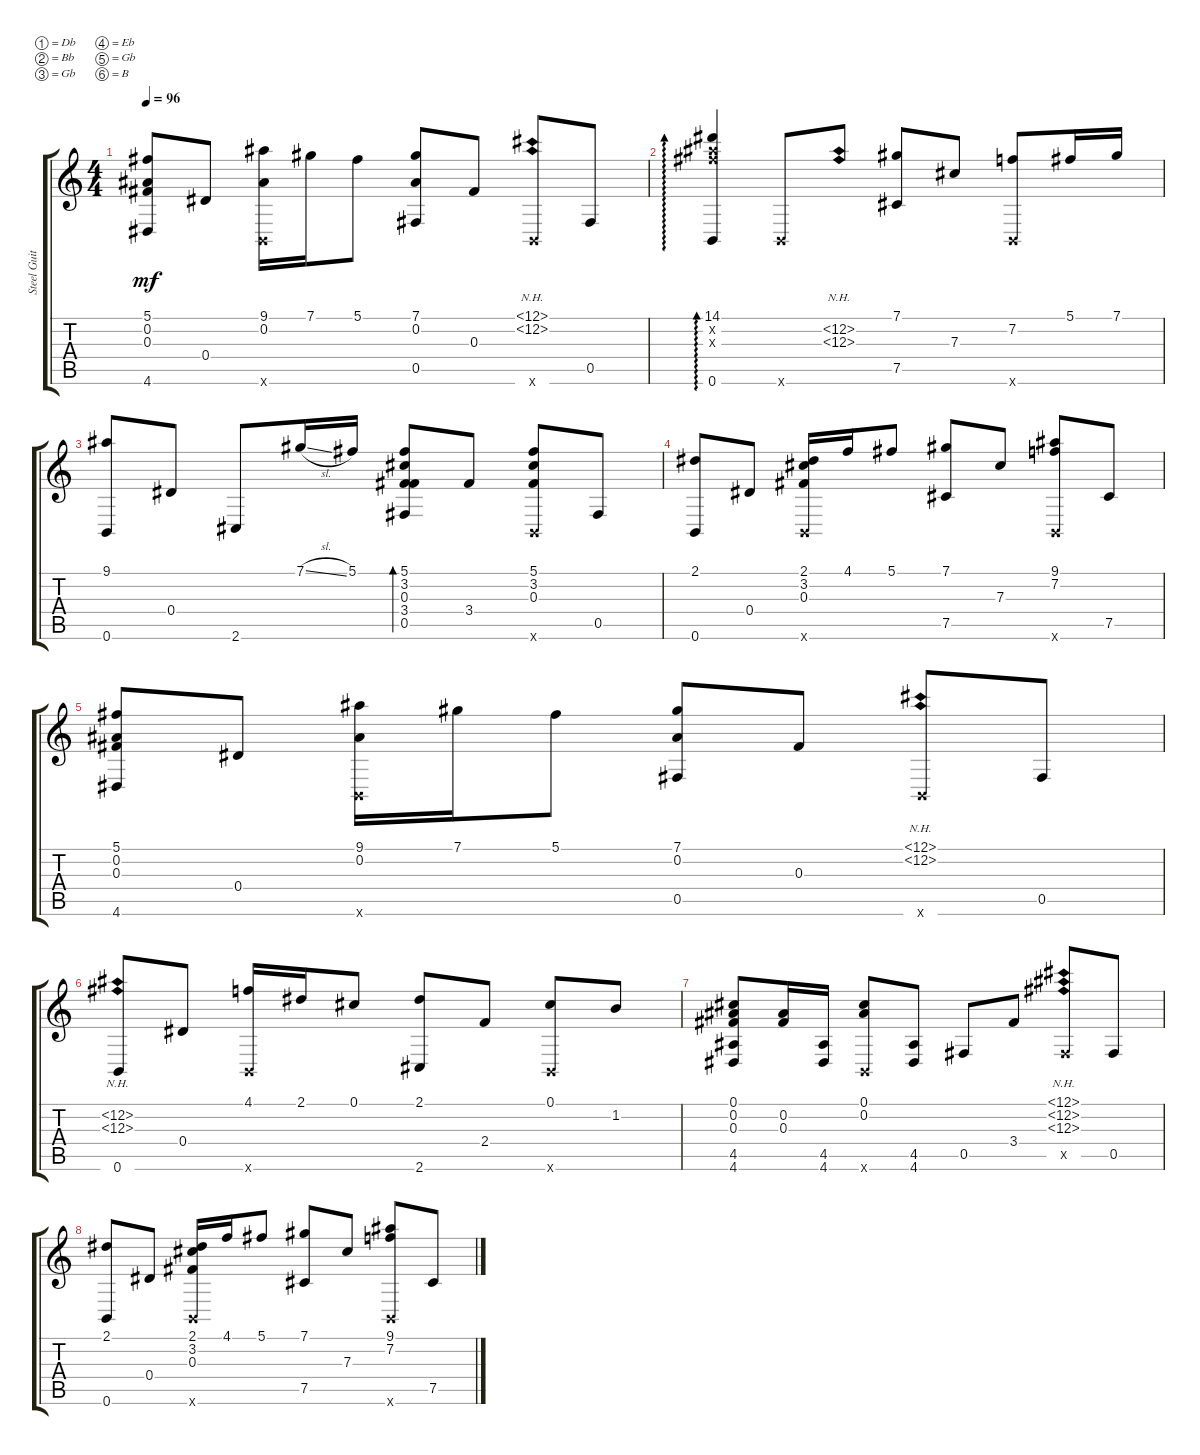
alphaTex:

\defaultSystemsLayout 4
\bracketExtendMode groupsimilarinstruments
\otherSystemsTrackNameOrientation horizontal
\track ("Steel Guitar" "Steel Guit") {instrument acousticguitarsteel}
\staff {score tabs}
\tuning (Db4 Bb3 Gb3 Eb3 Gb2 B1)
\ts (4 4)
\tempo 96
\clef g2
\ks c
(4.6{acc #} 0.3{acc #} 5.1{acc #} 0.2{acc #}).8{dy mf beam Up} 0.4{acc #}.8{beam Up} (0.6{x} 0.2{acc #} 9.1{acc #}).16{beam Down} 7.1{acc #}.16{beam Down} 5.1{acc #}.8{beam Down} (0.5{acc #} 7.1{acc #} 0.2{acc #}).8{beam Up} 0.3{acc #}.8{beam Up} (12.1{nh acc #} 0.6{x} 12.2{nh acc #}).8{beam Up} 0.5{acc #}.8{beam Up} |
(14.1{acc #} 12.2{x acc #} 12.3{x acc #} 0.6).4{ad 0 beam Up} 0.6{x}.8{beam Up} (12.2{nh acc #} 12.3{nh acc #}).8{beam Up} (7.1{acc #} 7.5{acc #}).8{beam Up} 7.3{acc #}.8{beam Up} (7.2 0.6{x}).8{beam Up} 5.1{acc #}.16{beam Up} 7.1{acc #}.16{beam Up} |
(9.1{acc #} 0.6).8{beam Up} 0.4{acc #}.8{beam Up} 2.6{acc #}.8{beam Up} 7.1{sl acc #}.16{beam Up} 5.1{acc #}.16{beam Up} (0.5{acc #} 3.4{acc #} 0.3{acc #} 3.2{acc #} 5.1{acc #}).8{bd 30 beam Up} 3.4{acc #}.8{beam Up} (0.3{acc #} 3.2{acc #} 5.1{acc #} 0.6{x}).8{beam Up} 0.5{acc #}.8{beam Up} |
(0.6 2.1{acc #}).8{beam Up} 0.4{acc #}.8{beam Up} (0.6{x} 2.1{acc #} 0.3{acc #} 3.2{acc #}).16{beam Up} 4.1.16{beam Up} 5.1{acc #}.8{beam Up} (7.1{acc #} 7.5{acc #}).8{beam Up} 7.3{acc #}.8{beam Up} (7.2 0.6{x} 9.1{acc #}).8{beam Up} 7.5{acc #}.8{beam Up} |
(4.6{acc #} 0.3{acc #} 5.1{acc #} 0.2{acc #}).8{beam Up} 0.4{acc #}.8{beam Up} (0.6{x} 0.2{acc #} 9.1{acc #}).16{beam Down} 7.1{acc #}.16{beam Down} 5.1{acc #}.8{beam Down} (0.5{acc #} 7.1{acc #} 0.2{acc #}).8{beam Up} 0.3{acc #}.8{beam Up} (12.1{nh acc #} 0.6{x} 12.2{nh acc #}).8{beam Up} 0.5{acc #}.8{beam Up} |
(0.6 12.2{nh acc #} 12.3{nh acc #}).8{beam Up} 0.4{acc #}.8{beam Up} (0.6{x} 4.1).16{beam Up} 2.1{acc #}.16{beam Up} 0.1{acc #}.8{beam Up} (2.6{acc #} 2.1{acc #}).8{beam Up} 2.4.8{beam Up} (0.6{x} 0.1{acc #}).8{beam Up} 1.2.8{beam Up} |
(4.6{acc #} 4.5{acc #} 0.3{acc #} 0.2{acc #} 0.1{acc #}).8{beam Up} (0.3{acc #} 0.2{acc #}).16{beam Up} (4.6{acc #} 4.5{acc #}).16{beam Up} (0.1{acc #} 0.2{acc #} 0.6{x}).8{beam Up} (4.6{acc #} 4.5{acc #}).8{beam Up} 0.5{acc #}.8{beam Up} 3.4{acc #}.8{beam Up} (12.3{nh acc #} 12.2{nh acc #} 12.1{nh acc #} 0.5{x acc #}).8{beam Up} 0.5{acc #}.8{beam Up} |
(0.6 2.1{acc #}).8{beam Up} 0.4{acc #}.8{beam Up} (0.6{x} 2.1{acc #} 0.3{acc #} 3.2{acc #}).16{beam Up} 4.1.16{beam Up} 5.1{acc #}.8{beam Up} (7.1{acc #} 7.5{acc #}).8{beam Up} 7.3{acc #}.8{beam Up} (7.2 0.6{x} 9.1{acc #}).8{beam Up} 7.5{acc #}.8{beam Up}
